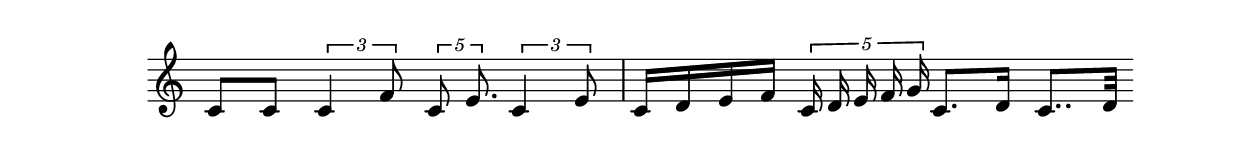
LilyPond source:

#(ly:set-option 'midi-extension "mid")
\version "2.12.3"
\include "english.ly"
\header{ 
title = ""
composer = ""
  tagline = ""  % removed 
}
%{
 SS S-m S-G-- S-G | SRGm SRGmP S--R S------R
 
 %}
  
melody = {
\once \override Staff.TimeSignature #'stencil = ##f
\clef treble
\key c \major
\autoBeamOn  
\cadenzaOn
 c'8[ c'8] \times2/3 { c'4  f'8 } \times2/5 { c'8  e'8.   } \times2/3 { c'4  e'8 } \bar "|"  c'16[ d'16 e'16 f'16] \times2/5 { c'16 d'16 e'16 f'16 g'16 } c'8.[   d'16] c'8..[       d'32] \break

}

text = \lyricmode {
  
}

\score{

<<
  \new Voice = "one" {
    \melody
  }
  \new Lyrics \lyricsto "one" \text
>>
\layout {
  \context {
       \Score
    \remove "Bar_number_engraver"
  } 
  }
\midi { 
  \context {
    \Score
    tempoWholesPerMinute = #(ly:make-moment 200 4)
   }
 }
}
